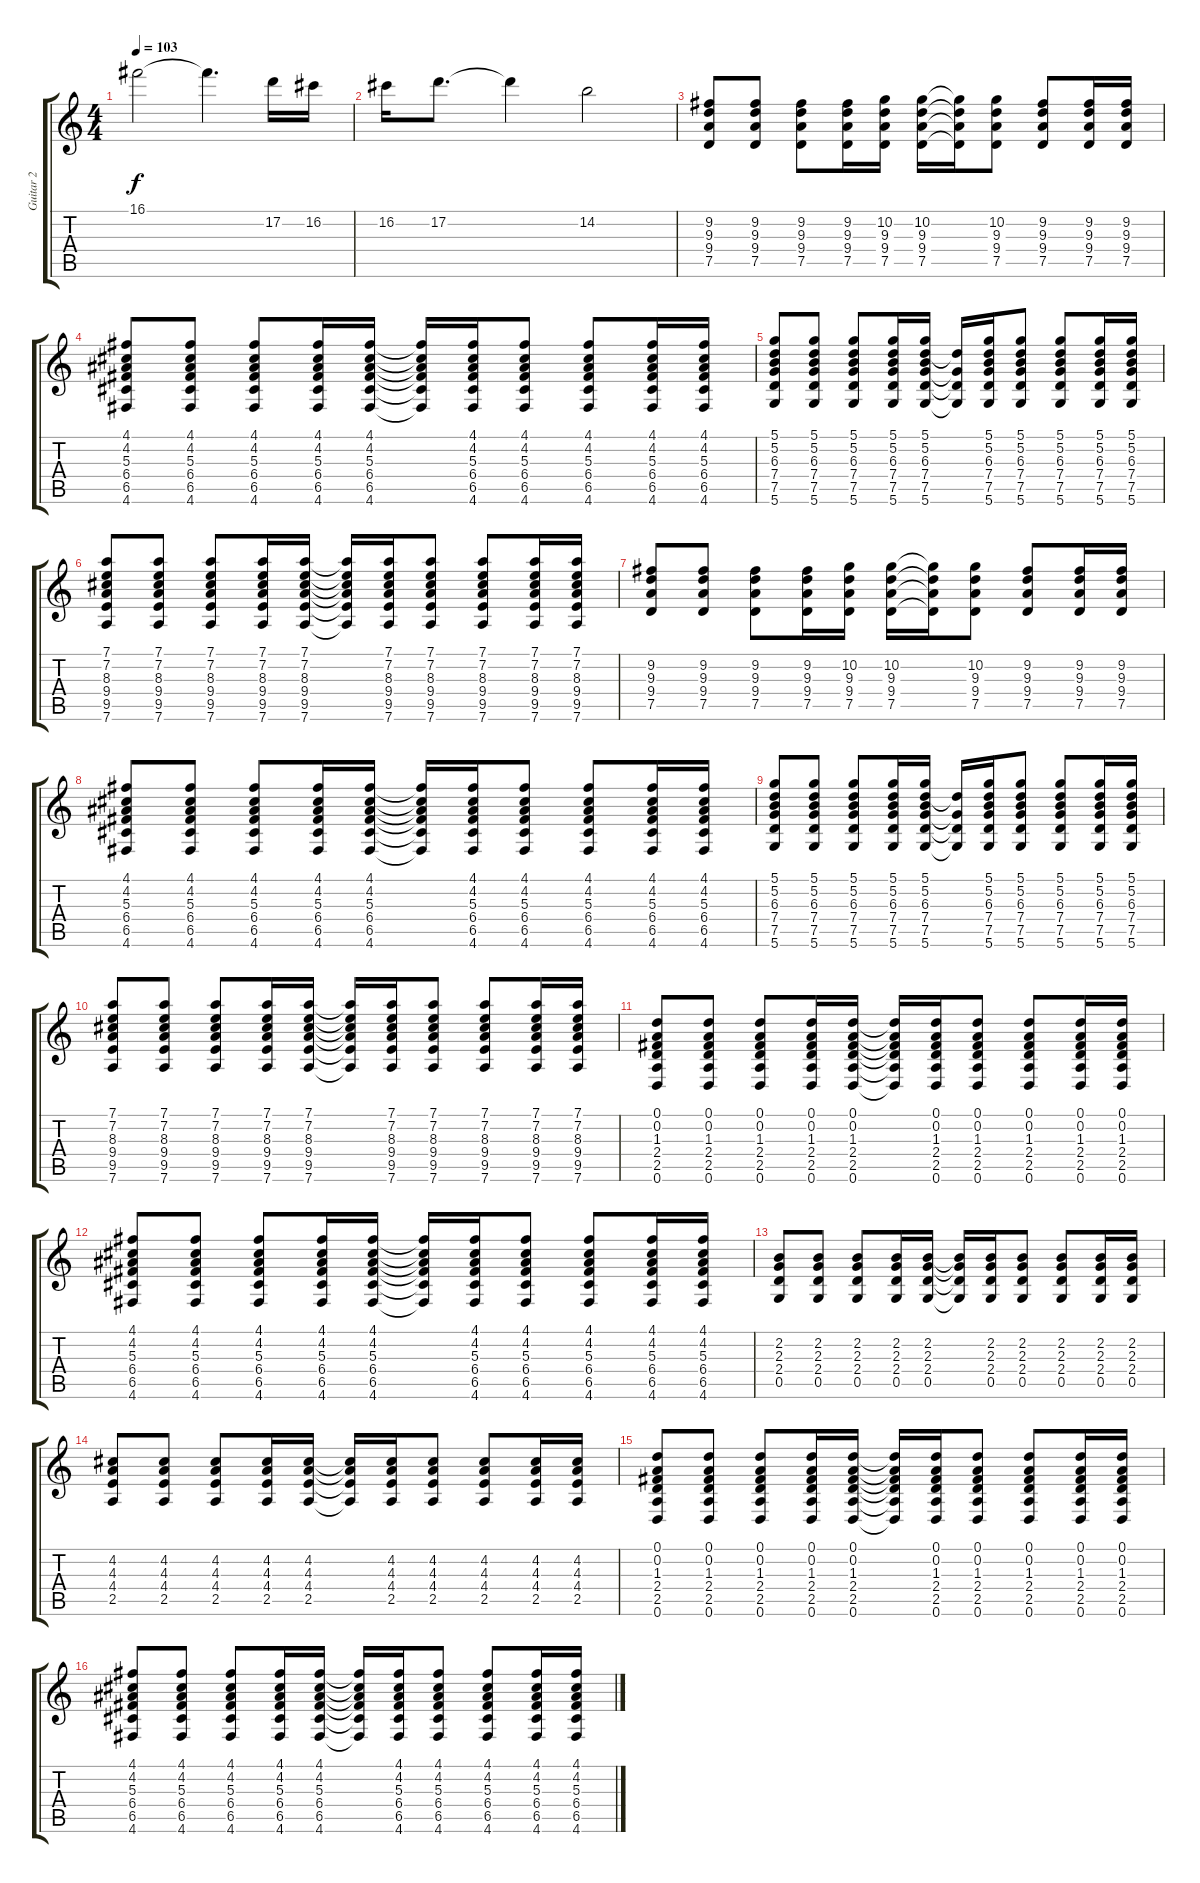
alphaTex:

\track ("Guitar 2" "Guitar 2") {instrument distortionguitar}
\staff {score tabs}
\tuning (D4 A3 F3 C3 G2 D2) {hide}
\ts (4 4)
\tempo 103
\clef g2
\ks c
16.1.2{dy f} 16.1{t}.4{d} 17.2.16 16.2.16 |
16.2.16 17.2.8{d} 17.2{t}.4 14.2.2 |
(9.2 9.3 9.4 7.5).8 (9.2 9.3 9.4 7.5).8 (9.2 9.3 9.4 7.5).8 (9.2 9.3 9.4 7.5).16 (10.2 9.3 9.4 7.5).16 (10.2 9.3 9.4 7.5).16 (10.2{t} 9.3{t} 9.4{t} 7.5{t}).16 (10.2 9.3 9.4 7.5).8 (9.2 9.3 9.4 7.5).8 (9.2 9.3 9.4 7.5).16 (9.2 9.3 9.4 7.5).16 |
(4.1 4.2 5.3 6.4 6.5 4.6).8 (4.1 4.2 5.3 6.4 6.5 4.6).8 (4.1 4.2 5.3 6.4 6.5 4.6).8 (4.1 4.2 5.3 6.4 6.5 4.6).16 (4.1 4.2 5.3 6.4 6.5 4.6).16 (4.1{t} 4.2{t} 5.3{t} 6.4{t} 6.5{t} 4.6{t}).16 (4.1 4.2 5.3 6.4 6.5 4.6).16 (4.1 4.2 5.3 6.4 6.5 4.6).8 (4.1 4.2 5.3 6.4 6.5 4.6).8 (4.1 4.2 5.3 6.4 6.5 4.6).16 (4.1 4.2 5.3 6.4 6.5 4.6).16 |
(5.1 5.2 6.3 7.4 7.5 5.6).8 (5.1 5.2 6.3 7.4 7.5 5.6).8 (5.1 5.2 6.3 7.4 7.5 5.6).8 (5.1 5.2 6.3 7.4 7.5 5.6).16 (5.1 5.2 6.3 7.4 7.5 5.6).16 (5.2{t} 7.4{t} 7.5{t} 5.6{t}).16 (5.1 5.2 6.3 7.4 7.5 5.6).16 (5.1 5.2 6.3 7.4 7.5 5.6).8 (5.1 5.2 6.3 7.4 7.5 5.6).8 (5.1 5.2 6.3 7.4 7.5 5.6).16 (5.1 5.2 6.3 7.4 7.5 5.6).16 |
(7.1 7.2 8.3 9.4 9.5 7.6).8 (7.1 7.2 8.3 9.4 9.5 7.6).8 (7.1 7.2 8.3 9.4 9.5 7.6).8 (7.1 7.2 8.3 9.4 9.5 7.6).16 (7.1 7.2 8.3 9.4 9.5 7.6).16 (7.1{t} 7.2{t} 8.3{t} 9.4{t} 9.5{t} 7.6{t}).16 (7.1 7.2 8.3 9.4 9.5 7.6).16 (7.1 7.2 8.3 9.4 9.5 7.6).8 (7.1 7.2 8.3 9.4 9.5 7.6).8 (7.1 7.2 8.3 9.4 9.5 7.6).16 (7.1 7.2 8.3 9.4 9.5 7.6).16 |
(9.2 9.3 9.4 7.5).8 (9.2 9.3 9.4 7.5).8 (9.2 9.3 9.4 7.5).8 (9.2 9.3 9.4 7.5).16 (10.2 9.3 9.4 7.5).16 (10.2 9.3 9.4 7.5).16 (10.2{t} 9.3{t} 9.4{t} 7.5{t}).16 (10.2 9.3 9.4 7.5).8 (9.2 9.3 9.4 7.5).8 (9.2 9.3 9.4 7.5).16 (9.2 9.3 9.4 7.5).16 |
(4.1 4.2 5.3 6.4 6.5 4.6).8 (4.1 4.2 5.3 6.4 6.5 4.6).8 (4.1 4.2 5.3 6.4 6.5 4.6).8 (4.1 4.2 5.3 6.4 6.5 4.6).16 (4.1 4.2 5.3 6.4 6.5 4.6).16 (4.1{t} 4.2{t} 5.3{t} 6.4{t} 6.5{t} 4.6{t}).16 (4.1 4.2 5.3 6.4 6.5 4.6).16 (4.1 4.2 5.3 6.4 6.5 4.6).8 (4.1 4.2 5.3 6.4 6.5 4.6).8 (4.1 4.2 5.3 6.4 6.5 4.6).16 (4.1 4.2 5.3 6.4 6.5 4.6).16 |
(5.1 5.2 6.3 7.4 7.5 5.6).8 (5.1 5.2 6.3 7.4 7.5 5.6).8 (5.1 5.2 6.3 7.4 7.5 5.6).8 (5.1 5.2 6.3 7.4 7.5 5.6).16 (5.1 5.2 6.3 7.4 7.5 5.6).16 (5.2{t} 7.4{t} 7.5{t} 5.6{t}).16 (5.1 5.2 6.3 7.4 7.5 5.6).16 (5.1 5.2 6.3 7.4 7.5 5.6).8 (5.1 5.2 6.3 7.4 7.5 5.6).8 (5.1 5.2 6.3 7.4 7.5 5.6).16 (5.1 5.2 6.3 7.4 7.5 5.6).16 |
(7.1 7.2 8.3 9.4 9.5 7.6).8 (7.1 7.2 8.3 9.4 9.5 7.6).8 (7.1 7.2 8.3 9.4 9.5 7.6).8 (7.1 7.2 8.3 9.4 9.5 7.6).16 (7.1 7.2 8.3 9.4 9.5 7.6).16 (7.1{t} 7.2{t} 8.3{t} 9.4{t} 9.5{t} 7.6{t}).16 (7.1 7.2 8.3 9.4 9.5 7.6).16 (7.1 7.2 8.3 9.4 9.5 7.6).8 (7.1 7.2 8.3 9.4 9.5 7.6).8 (7.1 7.2 8.3 9.4 9.5 7.6).16 (7.1 7.2 8.3 9.4 9.5 7.6).16 |
(0.1 0.2 1.3 2.4 2.5 0.6).8 (0.1 0.2 1.3 2.4 2.5 0.6).8 (0.1 0.2 1.3 2.4 2.5 0.6).8 (0.1 0.2 1.3 2.4 2.5 0.6).16 (0.1 0.2 1.3 2.4 2.5 0.6).16 (0.1{t} 0.2{t} 1.3{t} 2.4{t} 2.5{t} 0.6{t}).16 (0.1 0.2 1.3 2.4 2.5 0.6).16 (0.1 0.2 1.3 2.4 2.5 0.6).8 (0.1 0.2 1.3 2.4 2.5 0.6).8 (0.1 0.2 1.3 2.4 2.5 0.6).16 (0.1 0.2 1.3 2.4 2.5 0.6).16 |
(4.1 4.2 5.3 6.4 6.5 4.6).8 (4.1 4.2 5.3 6.4 6.5 4.6).8 (4.1 4.2 5.3 6.4 6.5 4.6).8 (4.1 4.2 5.3 6.4 6.5 4.6).16 (4.1 4.2 5.3 6.4 6.5 4.6).16 (4.1{t} 4.2{t} 5.3{t} 6.4{t} 6.5{t} 4.6{t}).16 (4.1 4.2 5.3 6.4 6.5 4.6).16 (4.1 4.2 5.3 6.4 6.5 4.6).8 (4.1 4.2 5.3 6.4 6.5 4.6).8 (4.1 4.2 5.3 6.4 6.5 4.6).16 (4.1 4.2 5.3 6.4 6.5 4.6).16 |
(2.2 2.3 2.4 0.5).8 (2.2 2.3 2.4 0.5).8 (2.2 2.3 2.4 0.5).8 (2.2 2.3 2.4 0.5).16 (2.2 2.3 2.4 0.5).16 (2.2{t} 2.3{t} 2.4{t} 0.5{t}).16 (2.2 2.3 2.4 0.5).16 (2.2 2.3 2.4 0.5).8 (2.2 2.3 2.4 0.5).8 (2.2 2.3 2.4 0.5).16 (2.2 2.3 2.4 0.5).16 |
(4.2 4.3 4.4 2.5).8 (4.2 4.3 4.4 2.5).8 (4.2 4.3 4.4 2.5).8 (4.2 4.3 4.4 2.5).16 (4.2 4.3 4.4 2.5).16 (4.2{t} 4.3{t} 4.4{t} 2.5{t}).16 (4.2 4.3 4.4 2.5).16 (4.2 4.3 4.4 2.5).8 (4.2 4.3 4.4 2.5).8 (4.2 4.3 4.4 2.5).16 (4.2 4.3 4.4 2.5).16 |
(0.1 0.2 1.3 2.4 2.5 0.6).8 (0.1 0.2 1.3 2.4 2.5 0.6).8 (0.1 0.2 1.3 2.4 2.5 0.6).8 (0.1 0.2 1.3 2.4 2.5 0.6).16 (0.1 0.2 1.3 2.4 2.5 0.6).16 (0.1{t} 0.2{t} 1.3{t} 2.4{t} 2.5{t} 0.6{t}).16 (0.1 0.2 1.3 2.4 2.5 0.6).16 (0.1 0.2 1.3 2.4 2.5 0.6).8 (0.1 0.2 1.3 2.4 2.5 0.6).8 (0.1 0.2 1.3 2.4 2.5 0.6).16 (0.1 0.2 1.3 2.4 2.5 0.6).16 |
(4.1 4.2 5.3 6.4 6.5 4.6).8 (4.1 4.2 5.3 6.4 6.5 4.6).8 (4.1 4.2 5.3 6.4 6.5 4.6).8 (4.1 4.2 5.3 6.4 6.5 4.6).16 (4.1 4.2 5.3 6.4 6.5 4.6).16 (4.1{t} 4.2{t} 5.3{t} 6.4{t} 6.5{t} 4.6{t}).16 (4.1 4.2 5.3 6.4 6.5 4.6).16 (4.1 4.2 5.3 6.4 6.5 4.6).8 (4.1 4.2 5.3 6.4 6.5 4.6).8 (4.1 4.2 5.3 6.4 6.5 4.6).16 (4.1 4.2 5.3 6.4 6.5 4.6).16
